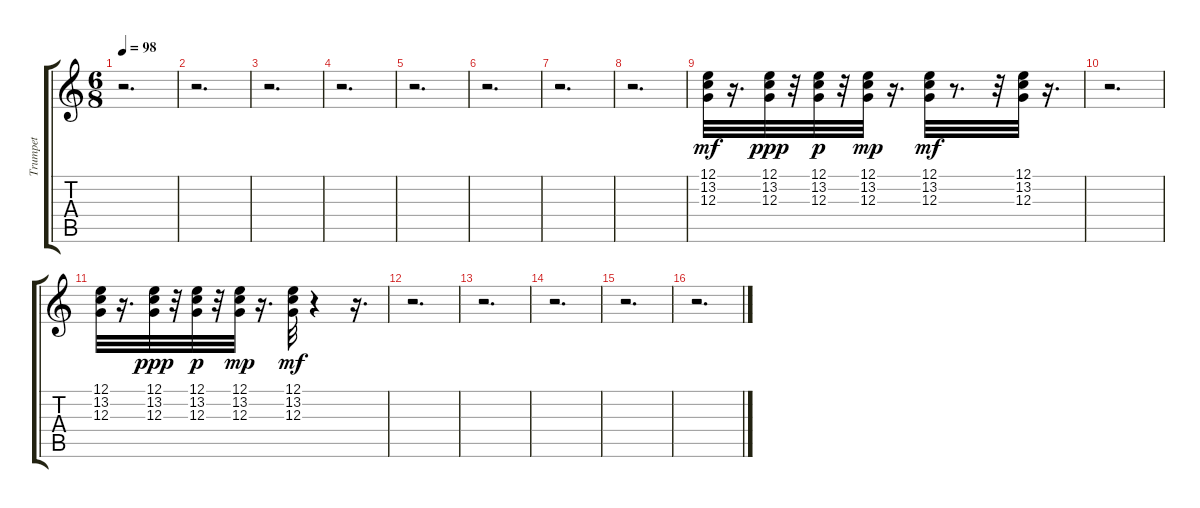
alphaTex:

\track ("Trumpet" "Trumpet") {instrument brasssection}
\staff {score tabs}
\tuning (E4 B3 G3 D3 A2 E2) {hide}
\ts (6 8)
\tempo 98
\clef g2
\ks c
r.2{d dy mf} |
r.2{d} |
r.2{d} |
r.2{d} |
r.2{d} |
r.2{d} |
r.2{d} |
r.2{d} |
(12.1 13.2 12.3).32 r.16{d} (12.1 13.2 12.3).32{dy ppp} r.32 (12.1 13.2 12.3).32{dy p} r.32 (12.1 13.2 12.3).32{dy mp} r.16{d} (12.1 13.2 12.3).32{dy mf} r.8{d} r.32 (12.1 13.2 12.3).32 r.16{d} |
r.2{d} |
(12.1 13.2 12.3).32 r.16{d} (12.1 13.2 12.3).32{dy ppp} r.32 (12.1 13.2 12.3).32{dy p} r.32 (12.1 13.2 12.3).32{dy mp} r.16{d} (12.1 13.2 12.3).32{dy mf} r.4 r.16{d} |
r.2{d} |
r.2{d} |
r.2{d} |
r.2{d} |
r.2{d}
